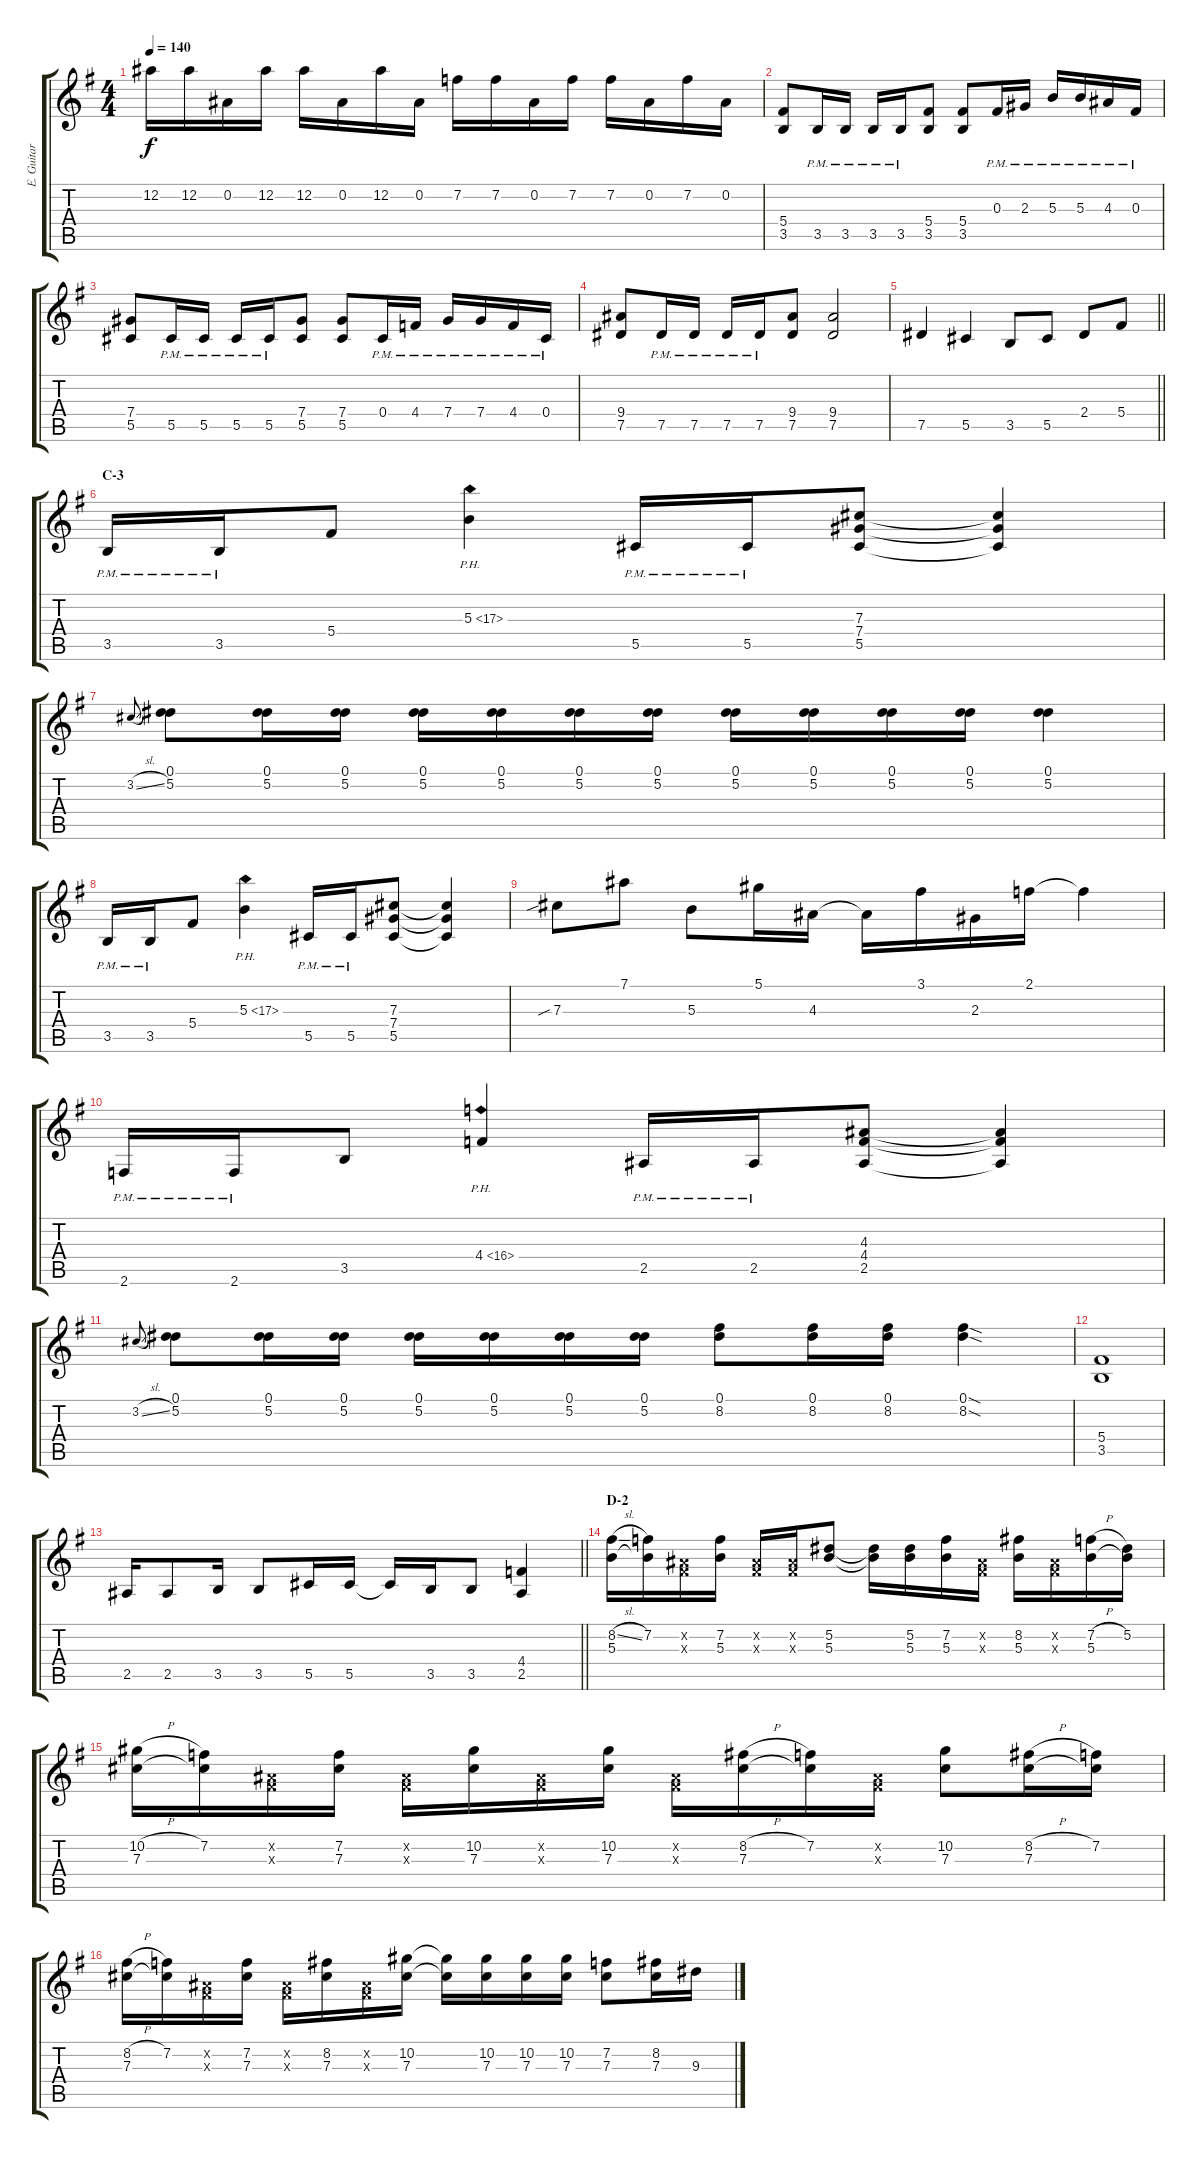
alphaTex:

\track ("E. Guitar I" "E. Guitar ") {instrument overdrivenguitar}
\staff {score tabs}
\tuning (Eb4 Bb3 Gb3 Db3 Ab2 Eb2) {hide}
\ts (4 4)
\tempo 140
\clef g2
\ks g
12.2.16{dy f} 12.2.16 0.2.16 12.2.16 12.2.16 0.2.16 12.2.16 0.2.16 7.2.16 7.2.16 0.2.16 7.2.16 7.2.16 0.2.16 7.2.16 0.2.16 |
(5.4 3.5).8 3.5{pm}.16 3.5{pm}.16 3.5{pm}.16 3.5{pm}.16 (5.4 3.5).8 (5.4 3.5).8 0.3{pm}.16 2.3{pm}.16 5.3{pm}.16 5.3{pm}.16 4.3{pm}.16 0.3{pm}.16 |
(7.4 5.5).8 5.5{pm}.16 5.5{pm}.16 5.5{pm}.16 5.5{pm}.16 (7.4 5.5).8 (7.4 5.5).8 0.4{pm}.16 4.4{pm}.16 7.4{pm}.16 7.4{pm}.16 4.4{pm}.16 0.4{pm}.16 |
(9.4 7.5).8 7.5{pm}.16 7.5{pm}.16 7.5{pm}.16 7.5{pm}.16 (9.4 7.5).8 (9.4 7.5).2 |
\barLineRight lightlight
7.5.4 5.5.4 3.5.8 5.5.8 2.4.8 5.4.8 |
\section ("" "C-3")
3.5{pm}.16 3.5{pm}.16 5.4.8 5.3{ph 12}.4 5.5{pm}.16 5.5{pm}.16 (7.3 7.4 5.5).8 (7.3{t} 7.4{t} 5.5{t}).4 |
3.2{sl}.8{gr onbeat} (0.1 5.2).8 (0.1 5.2).16 (0.1 5.2).16 (0.1 5.2).16 (0.1 5.2).16 (0.1 5.2).16 (0.1 5.2).16 (0.1 5.2).16 (0.1 5.2).16 (0.1 5.2).16 (0.1 5.2).16 (0.1 5.2).4 |
3.5{pm}.16 3.5{pm}.16 5.4.8 5.3{ph 12}.4 5.5{pm}.16 5.5{pm}.16 (7.3 7.4 5.5).8 (7.3{t} 7.4{t} 5.5{t}).4 |
7.3{sib}.8 7.1.8 5.3.8 5.1.16 4.3.16 4.3{t}.16 3.1.16 2.3.16 2.1.16 2.1{t}.4 |
2.6{pm}.16 2.6{pm}.16 3.5.8 4.4{ph 12}.4 2.5{pm}.16 2.5{pm}.16 (4.3 4.4 2.5).8 (4.3{t} 4.4{t} 2.5{t}).4 |
3.2{sl}.8{gr onbeat} (0.1 5.2).8 (0.1 5.2).16 (0.1 5.2).16 (0.1 5.2).16 (0.1 5.2).16 (0.1 5.2).16 (0.1 5.2).16 (0.1 8.2).8 (0.1 8.2).16 (0.1 8.2).16 (0.1{sod} 8.2{sod}).4 |
(5.4 3.5).1 |
\barLineRight lightlight
2.5.16 2.5.8 3.5.16 3.5.8 5.5.16 5.5.16 5.5{t}.16 3.5.16 3.5.8 (4.4 2.5).4 |
\section ("" "D-2")
(8.2{sl} 5.3).16 (7.2 5.3{t}).16 (0.2{x} 0.3{x}).16 (7.2 5.3).16 (0.2{x} 0.3{x}).16 (0.2{x} 0.3{x}).16 (5.2 5.3).8 (5.2{t} 5.3{t}).16 (5.2 5.3).16 (7.2 5.3).16 (0.2{x} 0.3{x}).16 (8.2 5.3).16 (0.2{x} 0.3{x}).16 (7.2{h} 5.3).16 (5.2 5.3{t}).16 |
(10.2{h} 7.3).16 (7.2 7.3{t}).16 (0.2{x} 0.3{x}).16 (7.2 7.3).16 (0.2{x} 0.3{x}).16 (10.2 7.3).16 (0.2{x} 0.3{x}).16 (10.2 7.3).16 (0.2{x} 0.3{x}).16 (8.2{h} 7.3).16 (7.2 7.3{t}).16 (0.2{x} 0.3{x}).16 (10.2 7.3).8 (8.2{h} 7.3).16 (7.2 7.3{t}).16 |
(8.2{h} 7.3).16 (7.2 7.3{t}).16 (0.2{x} 0.3{x}).16 (7.2 7.3).16 (0.2{x} 0.3{x}).16 (8.2 7.3).16 (0.2{x} 0.3{x}).16 (10.2 7.3).16 (10.2{t} 7.3{t}).16 (10.2 7.3).16 (10.2 7.3).16 (10.2 7.3).16 (7.2 7.3).8 (8.2 7.3).16 9.3.16
